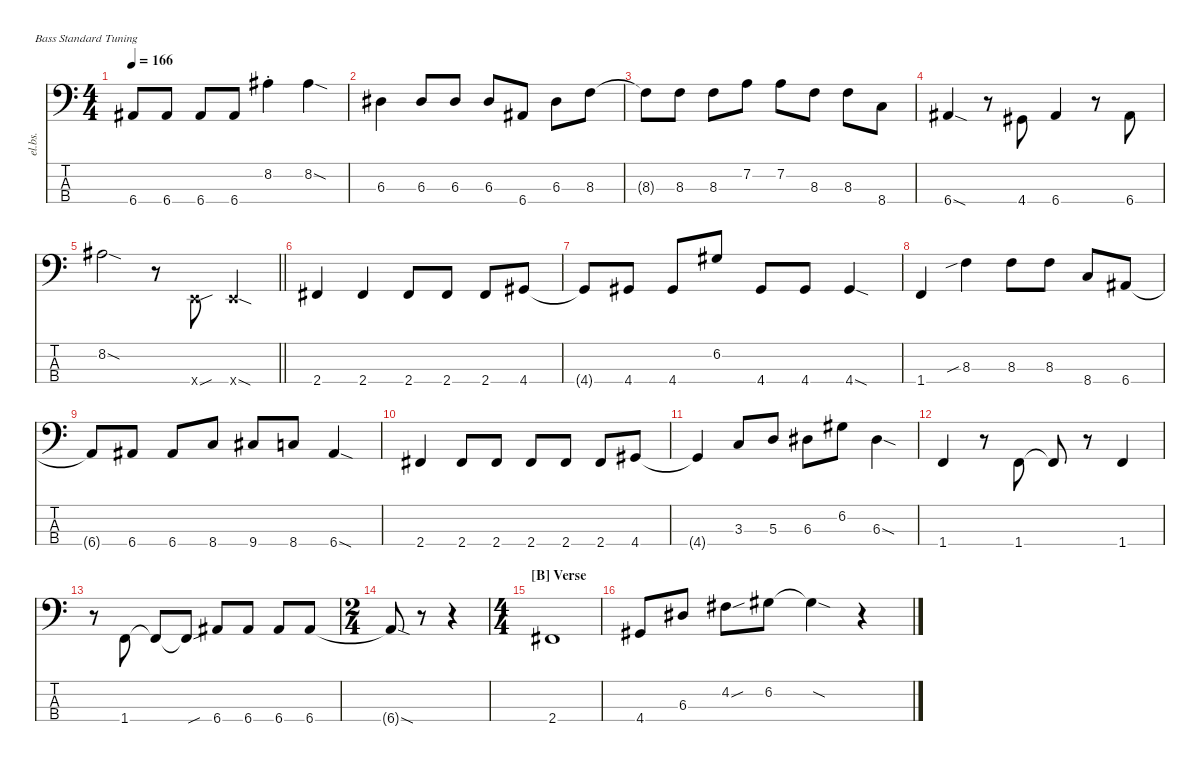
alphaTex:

\defaultSystemsLayout 4
\hideDynamics
\bracketExtendMode nobrackets
\track ("Electric Bass" "el.bs.") {mute instrument electricbassfinger}
\staff {score tabs}
\tuning (G2 D2 A1 E1)
\ts (4 4)
\tempo 166
\clef f4
\ks c
6.4{t acc #}.8{dy mf beam Up} 6.4{acc #}.8{beam Up} 6.4{acc #}.8{beam Up} 6.4{acc #}.8{beam Up} 8.2{st acc #}.4{beam Down} 8.2{sod acc #}.4{beam Down} |
6.3{acc #}.4{beam Down} 6.3{acc #}.8{beam Up} 6.3{acc #}.8{beam Up} 6.3{acc #}.8{beam Up} 6.4{acc #}.8{beam Up} 6.3{acc #}.8{beam Down} 8.3.8{beam Down} |
8.3{t}.8{beam Down} 8.3.8{beam Down} 8.3.8{beam Down} 7.2.8{beam Down} 7.2.8{beam Down} 8.3.8{beam Down} 8.3.8{beam Down} 8.4.8{beam Down} |
6.4{sod acc #}.4{beam Up} r.8{beam Down} 4.4{acc #}.8{beam Up} 6.4{acc #}.4{beam Up} r.8{beam Down} 6.4{acc #}.8{beam Up} |
\barLineRight lightlight
8.2{sod acc #}.2{beam Down} r.8{beam Down} 0.4{sou x}.8{beam Up} 0.4{sod x}.4{beam Up} |
2.4{acc #}.4{beam Up} 2.4{acc #}.4{beam Up} 2.4{acc #}.8{beam Up} 2.4{acc #}.8{beam Up} 2.4{acc #}.8{beam Up} 4.4{acc #}.8{beam Up} |
4.4{t acc #}.8{beam Up} 4.4{acc #}.8{beam Up} 4.4{acc #}.8{beam Up} 6.2{acc #}.8{beam Up} 4.4{acc #}.8{beam Up} 4.4{acc #}.8{beam Up} 4.4{sod acc #}.4{beam Up} |
1.4.4{beam Up} 8.3{sib}.4{beam Down} 8.3.8{beam Down} 8.3.8{beam Down} 8.4.8{beam Up} 6.4{acc #}.8{beam Up} |
6.4{t acc #}.8{beam Up} 6.4{acc #}.8{beam Up} 6.4{acc #}.8{beam Up} 8.4.8{beam Up} 9.4{acc #}.8{beam Up} 8.4.8{beam Up} 6.4{sod acc #}.4{beam Up} |
2.4{acc #}.4{beam Up} 2.4{acc #}.8{beam Up} 2.4{acc #}.8{beam Up} 2.4{acc #}.8{beam Up} 2.4{acc #}.8{beam Up} 2.4{acc #}.8{beam Up} 4.4{acc #}.8{beam Up} |
4.4{t acc #}.4{beam Up} 3.3.8{beam Up} 5.3.8{beam Up} 6.3{acc #}.8{beam Down} 6.2{acc #}.8{beam Down} 6.3{sod acc #}.4{beam Down} |
1.4.4{beam Up} r.8{beam Down} 1.4.8{beam Up} 1.4{t}.8{beam Up} r.8{beam Down} 1.4.4{beam Up} |
r.8{beam Down} 1.4.8{beam Up} 1.4{t}.8{beam Up} 1.4{sou t}.8{beam Up} 6.4{acc #}.8{beam Up} 6.4{acc #}.8{beam Up} 6.4{acc #}.8{beam Up} 6.4{acc #}.8{beam Up} |
\ts (2 4)
\beaming (8 2 2)
6.4{sod t acc #}.8{beam Up} r.8{beam Down} r.4{beam Down} |
\ts (4 4)
\beaming (8 2 2 2 2)
\section ("B" "Verse")
2.4{acc #}.1{beam Up} |
4.4{acc #}.8{beam Up} 6.3{acc #}.8{beam Up} 4.2{sou acc #}.8{beam Down} 6.2{acc #}.8{beam Down} 6.2{sod t acc #}.4{beam Down} r.4{beam Down}
